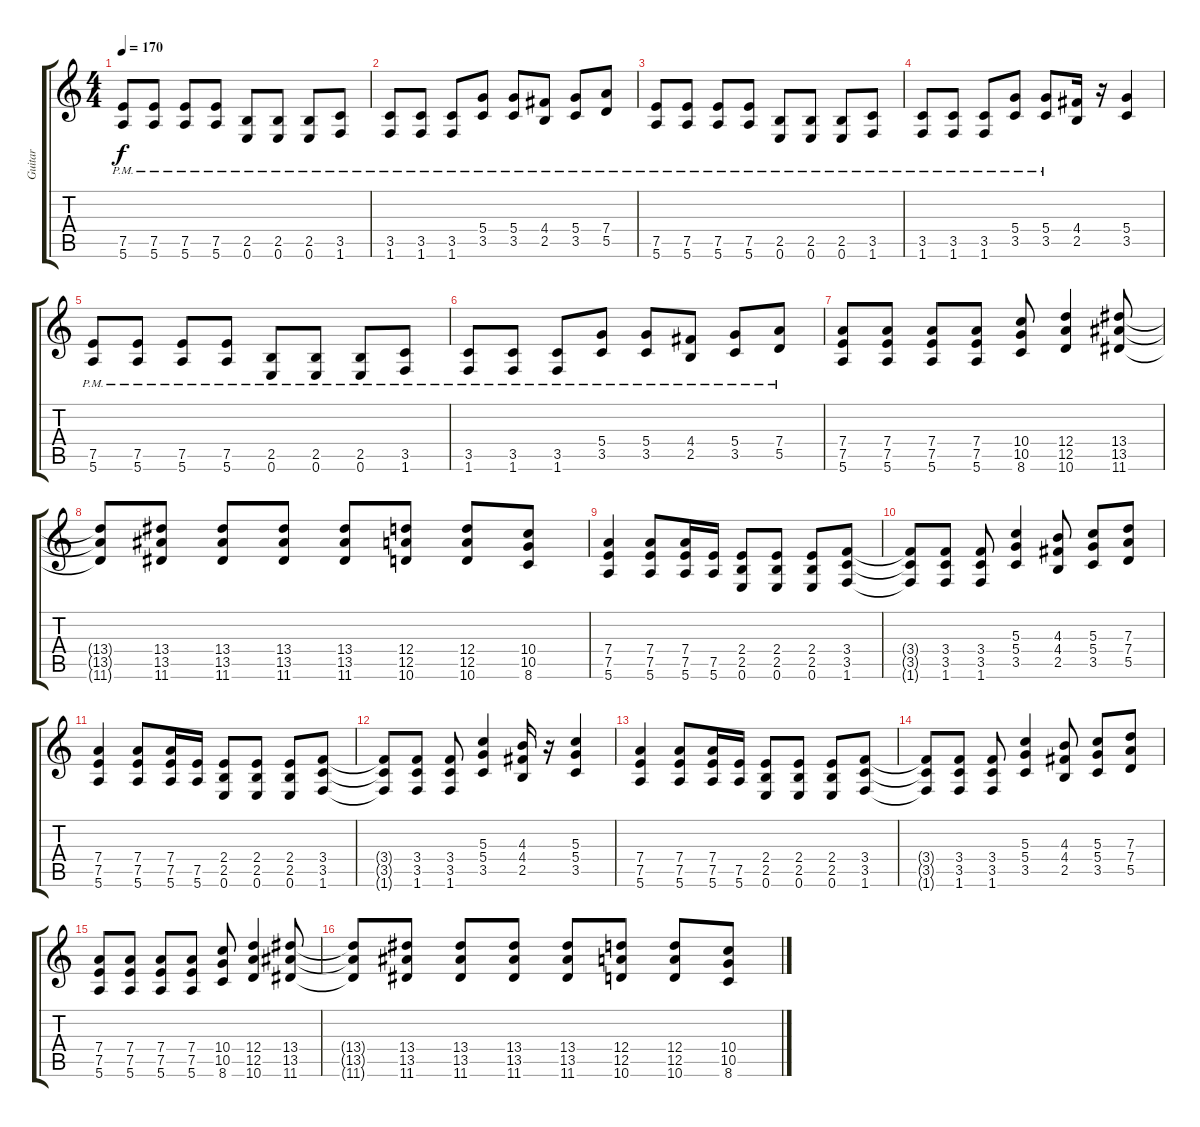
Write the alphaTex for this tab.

\track ("Guitar" "Guitar") {instrument overdrivenguitar}
\staff {score tabs}
\tuning (E4 B3 G3 D3 A2 E2) {hide}
\ts (4 4)
\tempo 170
\clef g2
\ks c
(7.5{pm} 5.6{pm}).8{dy f} (7.5{pm} 5.6{pm}).8 (7.5{pm} 5.6{pm}).8 (7.5{pm} 5.6{pm}).8 (2.5{pm} 0.6{pm}).8 (2.5{pm} 0.6{pm}).8 (2.5{pm} 0.6{pm}).8 (3.5{pm} 1.6{pm}).8 |
(3.5{pm} 1.6{pm}).8 (3.5{pm} 1.6{pm}).8 (3.5{pm} 1.6{pm}).8 (5.4{pm} 3.5{pm}).8 (5.4{pm} 3.5{pm}).8 (4.4{pm} 2.5{pm}).8 (5.4{pm} 3.5{pm}).8 (7.4{pm} 5.5{pm}).8 |
(7.5{pm} 5.6{pm}).8 (7.5{pm} 5.6{pm}).8 (7.5{pm} 5.6{pm}).8 (7.5{pm} 5.6{pm}).8 (2.5{pm} 0.6{pm}).8 (2.5{pm} 0.6{pm}).8 (2.5{pm} 0.6{pm}).8 (3.5{pm} 1.6{pm}).8 |
(3.5{pm} 1.6{pm}).8 (3.5{pm} 1.6{pm}).8 (3.5{pm} 1.6{pm}).8 (5.4{pm} 3.5{pm}).8 (5.4{pm} 3.5{pm}).8 (4.4 2.5).16 r.16 (5.4 3.5).4 |
(7.5{pm} 5.6{pm}).8 (7.5{pm} 5.6{pm}).8 (7.5{pm} 5.6{pm}).8 (7.5{pm} 5.6{pm}).8 (2.5{pm} 0.6{pm}).8 (2.5{pm} 0.6{pm}).8 (2.5{pm} 0.6{pm}).8 (3.5{pm} 1.6{pm}).8 |
(3.5{pm} 1.6{pm}).8 (3.5{pm} 1.6{pm}).8 (3.5{pm} 1.6{pm}).8 (5.4{pm} 3.5{pm}).8 (5.4{pm} 3.5{pm}).8 (4.4{pm} 2.5{pm}).8 (5.4{pm} 3.5{pm}).8 (7.4{pm} 5.5{pm}).8 |
(7.4 7.5 5.6).8 (7.4 7.5 5.6).8 (7.4 7.5 5.6).8 (7.4 7.5 5.6).8 (10.4 10.5 8.6).8 (12.4 12.5 10.6).4 (13.4 13.5 11.6).8 |
(13.4{t} 13.5{t} 11.6{t}).8 (13.4 13.5 11.6).8 (13.4 13.5 11.6).8 (13.4 13.5 11.6).8 (13.4 13.5 11.6).8 (12.4 12.5 10.6).8 (12.4 12.5 10.6).8 (10.4 10.5 8.6).8 |
(7.4 7.5 5.6).4 (7.4 7.5 5.6).8 (7.4 7.5 5.6).16 (7.5 5.6).16 (2.4 2.5 0.6).8 (2.4 2.5 0.6).8 (2.4 2.5 0.6).8 (3.4 3.5 1.6).8 |
(3.4{t} 3.5{t} 1.6{t}).8 (3.4 3.5 1.6).8 (3.4 3.5 1.6).8 (5.3 5.4 3.5).4 (4.3 4.4 2.5).8 (5.3 5.4 3.5).8 (7.3 7.4 5.5).8 |
(7.4 7.5 5.6).4 (7.4 7.5 5.6).8 (7.4 7.5 5.6).16 (7.5 5.6).16 (2.4 2.5 0.6).8 (2.4 2.5 0.6).8 (2.4 2.5 0.6).8 (3.4 3.5 1.6).8 |
(3.4{t} 3.5{t} 1.6{t}).8 (3.4 3.5 1.6).8 (3.4 3.5 1.6).8 (5.3 5.4 3.5).4 (4.3 4.4 2.5).16 r.16 (5.3 5.4 3.5).4 |
(7.4 7.5 5.6).4 (7.4 7.5 5.6).8 (7.4 7.5 5.6).16 (7.5 5.6).16 (2.4 2.5 0.6).8 (2.4 2.5 0.6).8 (2.4 2.5 0.6).8 (3.4 3.5 1.6).8 |
(3.4{t} 3.5{t} 1.6{t}).8 (3.4 3.5 1.6).8 (3.4 3.5 1.6).8 (5.3 5.4 3.5).4 (4.3 4.4 2.5).8 (5.3 5.4 3.5).8 (7.3 7.4 5.5).8 |
(7.4 7.5 5.6).8 (7.4 7.5 5.6).8 (7.4 7.5 5.6).8 (7.4 7.5 5.6).8 (10.4 10.5 8.6).8 (12.4 12.5 10.6).4 (13.4 13.5 11.6).8 |
(13.4{t} 13.5{t} 11.6{t}).8 (13.4 13.5 11.6).8 (13.4 13.5 11.6).8 (13.4 13.5 11.6).8 (13.4 13.5 11.6).8 (12.4 12.5 10.6).8 (12.4 12.5 10.6).8 (10.4 10.5 8.6).8
